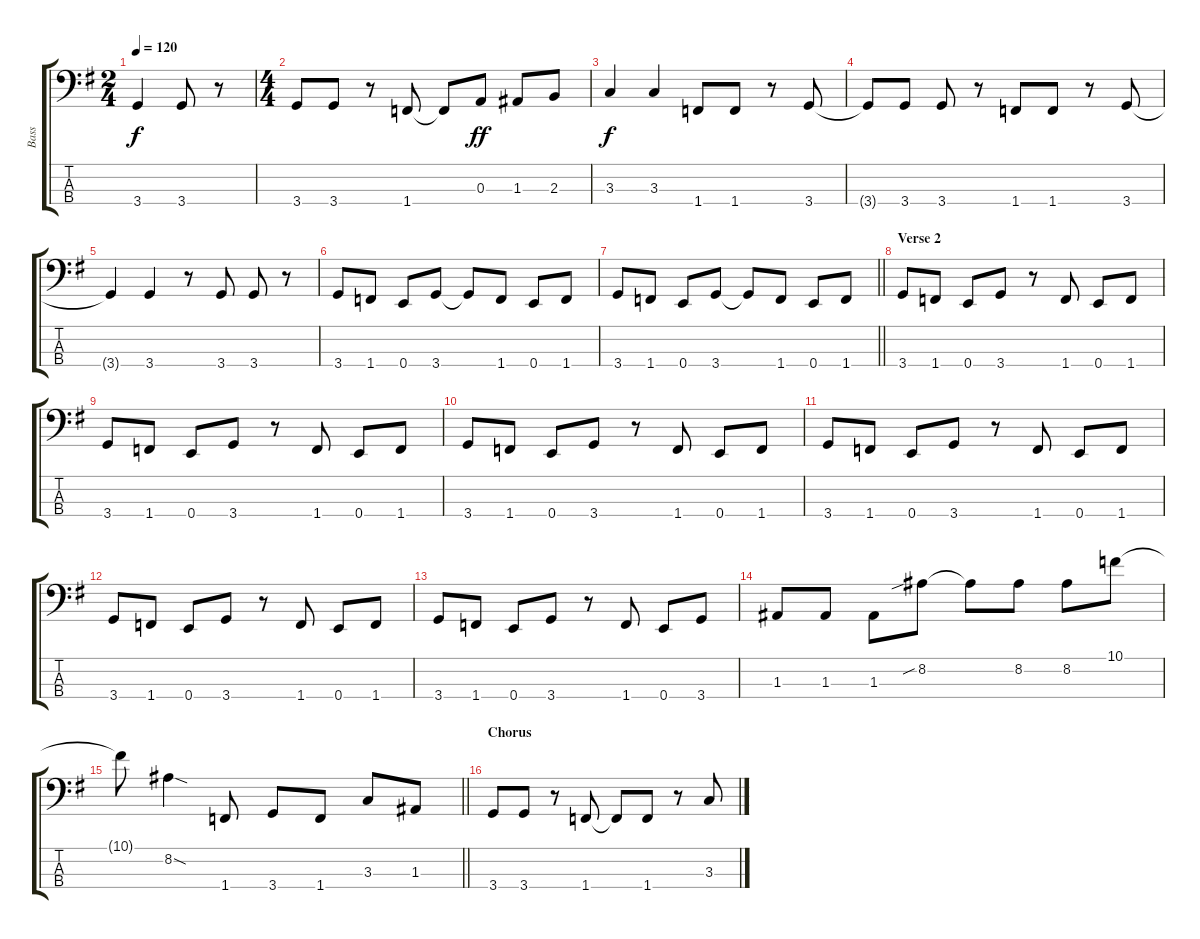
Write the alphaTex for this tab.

\track ("Bass" "Bass") {instrument electricbassfinger}
\staff {score tabs}
\tuning (G2 D2 A1 E1) {hide}
\ts (2 4)
\tempo 120
\clef f4
\ks g
3.4{t}.4{dy f} 3.4.8 r.8 |
\ts (4 4)
3.4.8 3.4.8 r.8 1.4.8 1.4{t}.8 0.3.8{dy ff} 1.3.8 2.3.8 |
3.3.4{dy f} 3.3.4 1.4.8 1.4.8 r.8 3.4.8 |
3.4{t}.8 3.4.8 3.4.8 r.8 1.4.8 1.4.8 r.8 3.4.8 |
3.4{t}.4 3.4.4 r.8 3.4.8 3.4.8 r.8 |
3.4.8 1.4.8 0.4.8 3.4.8 3.4{t}.8 1.4.8 0.4.8 1.4.8 |
\barLineRight lightlight
3.4.8 1.4.8 0.4.8 3.4.8 3.4{t}.8 1.4.8 0.4.8 1.4.8 |
\section ("" "Verse 2")
3.4.8 1.4.8 0.4.8 3.4.8 r.8 1.4.8 0.4.8 1.4.8 |
3.4.8 1.4.8 0.4.8 3.4.8 r.8 1.4.8 0.4.8 1.4.8 |
3.4.8 1.4.8 0.4.8 3.4.8 r.8 1.4.8 0.4.8 1.4.8 |
3.4.8 1.4.8 0.4.8 3.4.8 r.8 1.4.8 0.4.8 1.4.8 |
3.4.8 1.4.8 0.4.8 3.4.8 r.8 1.4.8 0.4.8 1.4.8 |
3.4.8 1.4.8 0.4.8 3.4.8 r.8 1.4.8 0.4.8 3.4.8 |
1.3.8 1.3.8 1.3.8 8.2{sib}.8 8.2{t}.8 8.2.8 8.2.8 10.1.8 |
\barLineRight lightlight
10.1{t}.8 8.2{sod}.4 1.4.8 3.4.8 1.4.8 3.3.8 1.3.8 |
\section ("" "Chorus")
3.4.8 3.4.8 r.8 1.4.8 1.4{t}.8 1.4.8 r.8 3.3.8
